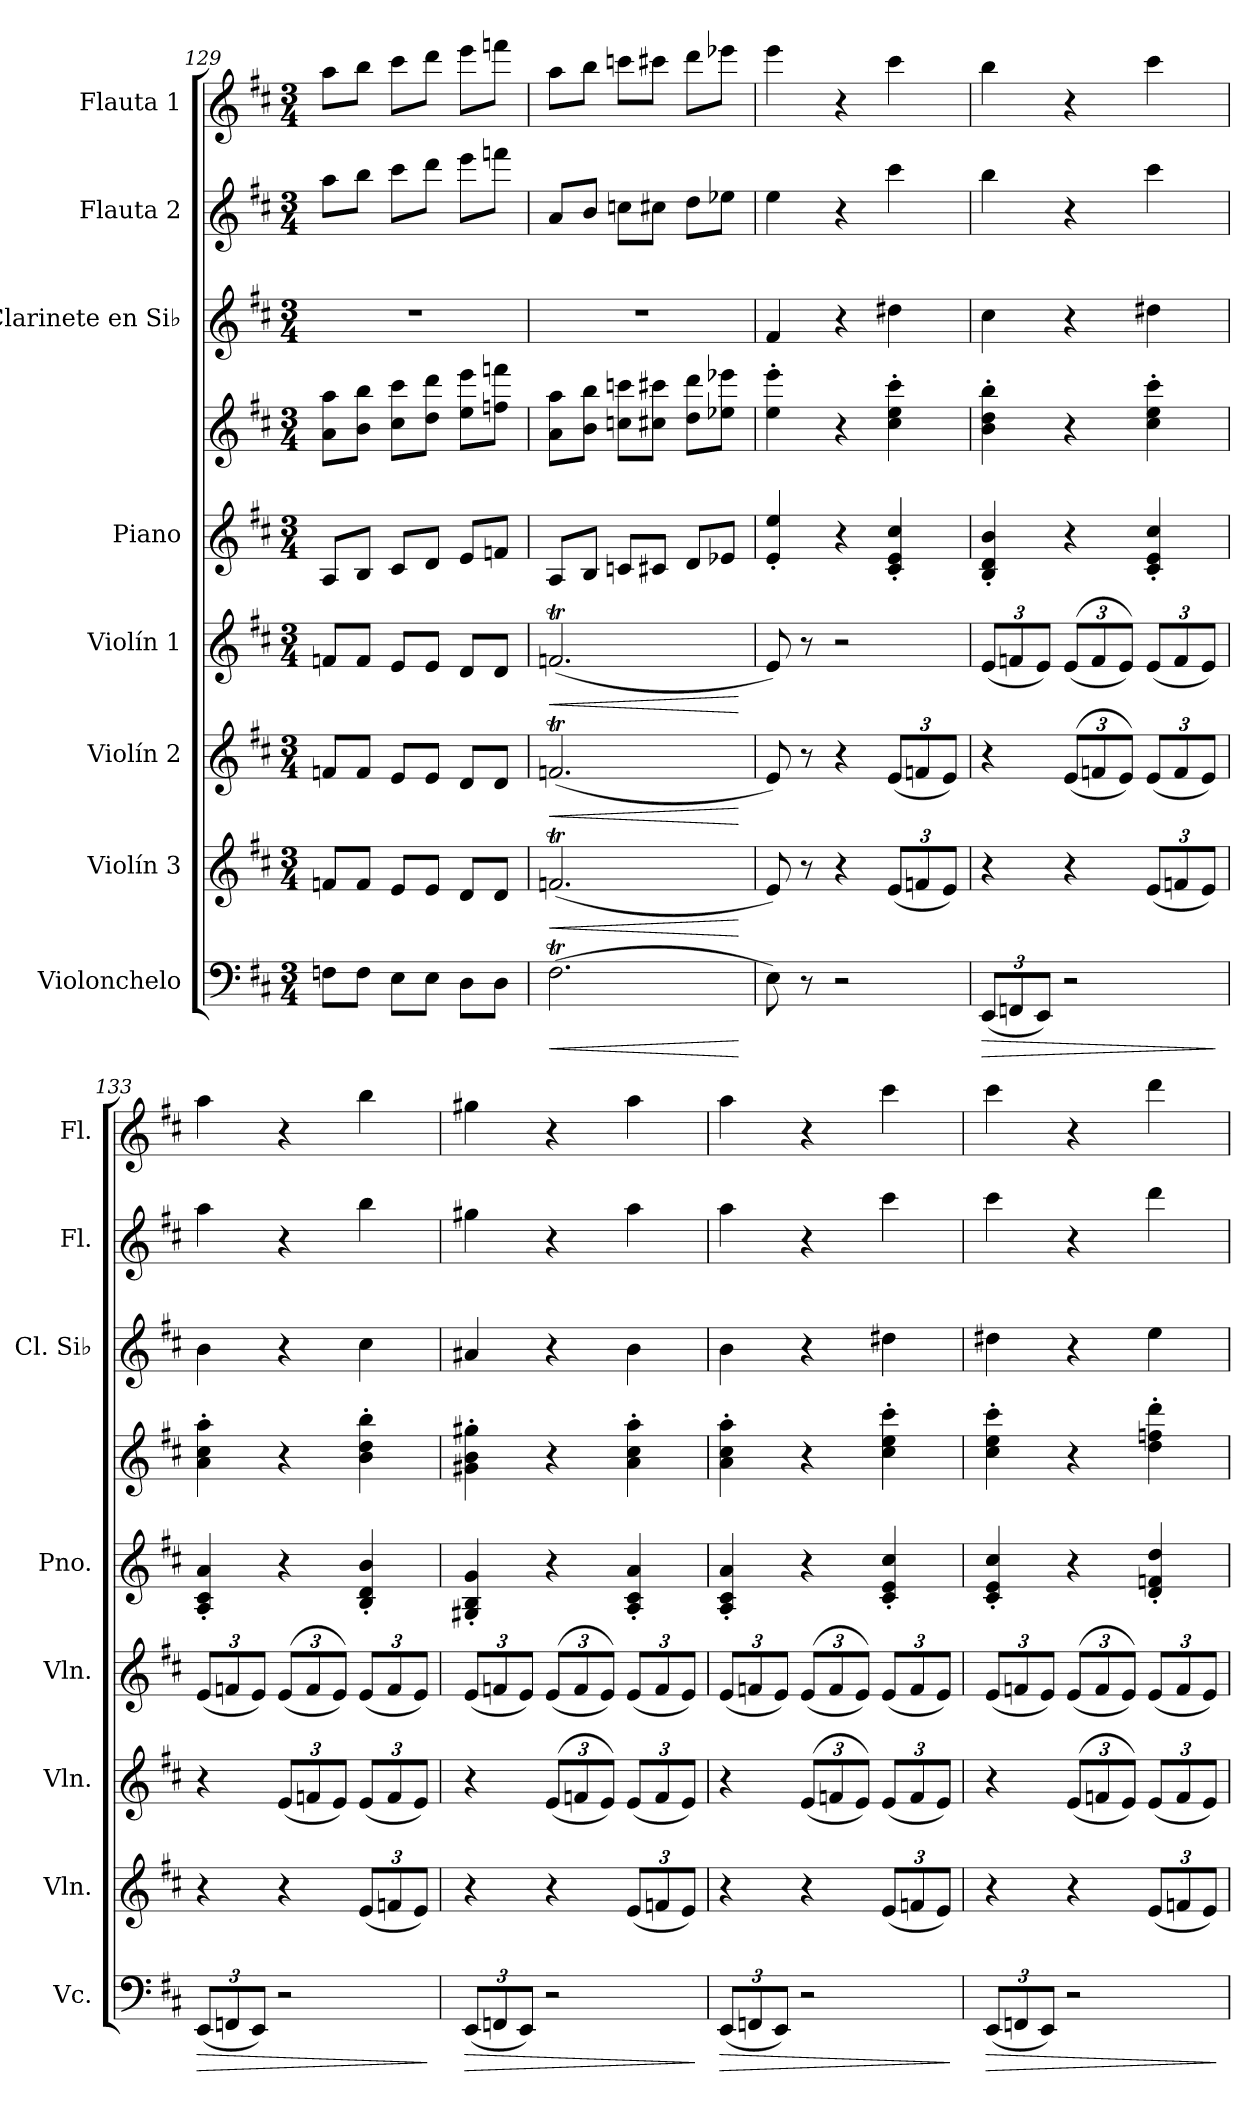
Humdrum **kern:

**kern	**dynam	**kern	**dynam	**kern	**dynam	**kern	**dynam	**kern	**kern	**kern	**kern	**kern
*part8	*part8	*part7	*part7	*part6	*part6	*part5	*part5	*part4	*part4	*part3	*part2	*part1
*staff9	*staff9	*staff8	*staff8	*staff7	*staff7	*staff6	*staff6	*staff5	*staff4	*staff3	*staff2	*staff1
*I"Violonchelo	*	*I"Violín 3	*	*I"Violín 2	*	*I"Violín 1	*	*I"Piano	*	*I"Clarinete en Si♭	*I"Flauta 2	*I"Flauta 1
*I'Vc.	*	*I'Vln.	*	*I'Vln.	*	*I'Vln.	*	*I'Pno.	*	*I'Cl. Si♭	*I'Fl.	*I'Fl.
!!LO:PB:g=z
*clefF4	*	*clefG2	*	*clefG2	*	*clefG2	*	*clefG2	*clefG2	*clefG2	*clefG2	*clefG2
*	*	*	*	*	*	*	*	*	*	*ITrd1c2	*	*
*k[f#c#]	*	*k[f#c#]	*	*k[f#c#]	*	*k[f#c#]	*	*k[f#c#]	*k[f#c#]	*k[]	*k[f#c#]	*k[f#c#]
*M3/4	*	*M3/4	*	*M3/4	*	*M3/4	*	*M3/4	*M3/4	*M3/4	*M3/4	*M3/4
=129	=129	=129	=129	=129	=129	=129	=129	=129	=129	=129	=129	=129
8Fn\L	.	8fn/L	.	8fn/L	.	8fn/L	.	8A/L	8a\ 8aa\L	2.r	8aa\L	8aa\L
8F\J	.	8f/J	.	8f/J	.	8f/J	.	8B/J	8b\ 8bb\J	.	8bb\J	8bb\J
8E\L	.	8e/L	.	8e/L	.	8e/L	.	8c#/L	8cc#\ 8ccc#\L	.	8ccc#\L	8ccc#\L
8E\J	.	8e/J	.	8e/J	.	8e/J	.	8d/J	8dd\ 8ddd\J	.	8ddd\J	8ddd\J
8D\L	.	8d/L	.	8d/L	.	8d/L	.	8e/L	8ee\ 8eee\L	.	8eee\L	8eee\L
8D\J	.	8d/J	.	8d/J	.	8d/J	.	8fn/J	8ffn\ 8fffn\J	.	8fffn\J	8fffn\J
=130	=130	=130	=130	=130	=130	=130	=130	=130	=130	=130	=130	=130
!	!LO:HP:b	!	!LO:HP:b	!	!LO:HP:b	!	!LO:HP:b	!	!	!	!	!
(>2.F#t\	<	(<2.fnT/	<	(<2.fnT/	<	(<2.fnT/	<	8A/L	8a\ 8aa\L	2.r	8a/L	8aa\L
.	.	.	.	.	.	.	.	8B/J	8b\ 8bb\J	.	8b/J	8bb\J
.	.	.	.	.	.	.	.	8cn/L	8ccn\ 8cccn\L	.	8ccn\L	8cccn\L
.	.	.	.	.	.	.	.	8c#X/J	8cc#X\ 8ccc#X\J	.	8cc#X\J	8ccc#X\J
.	.	.	.	.	.	.	.	8d/L	8dd\ 8ddd\L	.	8dd\L	8ddd\L
.	.	.	.	.	.	.	.	8e-X/J	8ee-X\ 8eee-X\J	.	8ee-X\J	8eee-X\J
.	[	.	[	.	[	.	[	.	.	.	.	.
=131	=131	=131	=131	=131	=131	=131	=131	=131	=131	=131	=131	=131
8E\)	.	8e/)	.	8e/)	.	8e/)	.	4e/' 4ee/'	4ee\' 4eee\'	4e/	4ee\	4eee\
8r	.	8r	.	8r	.	8r	.	.	.	.	.	.
2r	.	4r	.	4r	.	2r	.	4r	4r	4r	4r	4r
*	*	*Xbrackettup	*	*Xbrackettup	*	*	*	*	*	*	*	*
.	.	(<12e/L	.	(<12e/L	.	.	.	4c#/' 4e/' 4cc#/'	4cc#\' 4ee\' 4ccc#\'	4cc#X\	4ccc#\	4ccc#\
.	.	12fn/	.	12fn/	.	.	.	.	.	.	.	.
.	.	12e/J)	.	12e/J)	.	.	.	.	.	.	.	.
=132	=132	=132	=132	=132	=132	=132	=132	=132	=132	=132	=132	=132
*Xbrackettup	*	*	*	*	*	*	*	*	*	*	*	*
!	!LO:HP:b	!	!	!	!	!	!	!	!	!	!	!
*	*	*	*	*	*	*Xbrackettup	*	*	*	*	*	*
(<12EE/L	>	4r	.	4r	.	(<12e/L	.	4B/' 4d/' 4b/'	4b\' 4dd\' 4bb\'	4b\	4bb\	4bb\
12FFn/	.	.	.	.	.	12fn/	.	.	.	.	.	.
12EE/J)	.	.	.	.	.	12e/J)	.	.	.	.	.	.
2r	.	4r	.	(<(<12e/L	.	(<(<12e/L	.	4r	4r	4r	4r	4r
.	.	.	.	12fn/	.	12f/	.	.	.	.	.	.
.	.	.	.	12e/J))	.	12e/J))	.	.	.	.	.	.
.	.	(<12e/L	.	(<12e/L	.	(<12e/L	.	4c#/' 4e/' 4cc#/'	4cc#\' 4ee\' 4ccc#\'	4cc#X\	4ccc#\	4ccc#\
.	.	12fn/	.	12f/	.	12f/	.	.	.	.	.	.
.	.	12e/J)	.	12e/J)	.	12e/J)	.	.	.	.	.	.
.	]	.	.	.	.	.	.	.	.	.	.	.
!!LO:PB:g=z
=133	=133	=133	=133	=133	=133	=133	=133	=133	=133	=133	=133	=133
!	!LO:HP:b	!	!	!	!	!	!	!	!	!	!	!
(<12EE/L	>	4r	.	4r	.	(<12e/L	.	4A/' 4c#/' 4a/'	4a\' 4cc#\' 4aa\'	4a\	4aa\	4aa\
12FFn/	.	.	.	.	.	12fn/	.	.	.	.	.	.
12EE/J)	.	.	.	.	.	12e/J)	.	.	.	.	.	.
2r	.	4r	.	(<12e/L	.	(<(<12e/L	.	4r	4r	4r	4r	4r
.	.	.	.	12fn/	.	12f/	.	.	.	.	.	.
.	.	.	.	12e/J)	.	12e/J))	.	.	.	.	.	.
.	.	(<12e/L	.	(<12e/L	.	(<12e/L	.	4B/' 4d/' 4b/'	4b\' 4dd\' 4bb\'	4b\	4bb\	4bb\
.	.	12fn/	.	12f/	.	12f/	.	.	.	.	.	.
.	.	12e/J)	.	12e/J)	.	12e/J)	.	.	.	.	.	.
.	]	.	.	.	.	.	.	.	.	.	.	.
=134	=134	=134	=134	=134	=134	=134	=134	=134	=134	=134	=134	=134
!	!LO:HP:b	!	!	!	!	!	!	!	!	!	!	!
(<12EE/L	>	4r	.	4r	.	(<12e/L	.	4G#X/' 4B/' 4g/'	4g#X\' 4b\' 4gg#X\'	4g#X/	4gg#X\	4gg#X\
12FFn/	.	.	.	.	.	12fn/	.	.	.	.	.	.
12EE/J)	.	.	.	.	.	12e/J)	.	.	.	.	.	.
2r	.	4r	.	(<(<12e/L	.	(<(<12e/L	.	4r	4r	4r	4r	4r
.	.	.	.	12fn/	.	12f/	.	.	.	.	.	.
.	.	.	.	12e/J))	.	12e/J))	.	.	.	.	.	.
.	.	(<12e/L	.	(<12e/L	.	(<12e/L	.	4A/' 4c#/' 4a/'	4a\' 4cc#\' 4aa\'	4a\	4aa\	4aa\
.	.	12fn/	.	12f/	.	12f/	.	.	.	.	.	.
.	.	12e/J)	.	12e/J)	.	12e/J)	.	.	.	.	.	.
.	]	.	.	.	.	.	.	.	.	.	.	.
=135	=135	=135	=135	=135	=135	=135	=135	=135	=135	=135	=135	=135
!	!LO:HP:b	!	!	!	!	!	!	!	!	!	!	!
(<12EE/L	>	4r	.	4r	.	(<12e/L	.	4A/' 4c#/' 4a/'	4a\' 4cc#\' 4aa\'	4a\	4aa\	4aa\
12FFn/	.	.	.	.	.	12fn/	.	.	.	.	.	.
12EE/J)	.	.	.	.	.	12e/J)	.	.	.	.	.	.
2r	.	4r	.	(<(<12e/L	.	(<(<12e/L	.	4r	4r	4r	4r	4r
.	.	.	.	12fn/	.	12f/	.	.	.	.	.	.
.	.	.	.	12e/J))	.	12e/J))	.	.	.	.	.	.
.	.	(<12e/L	.	(<12e/L	.	(<12e/L	.	4c#/' 4e/' 4cc#/'	4cc#\' 4ee\' 4ccc#\'	4cc#X\	4ccc#\	4ccc#\
.	.	12fn/	.	12f/	.	12f/	.	.	.	.	.	.
.	.	12e/J)	.	12e/J)	.	12e/J)	.	.	.	.	.	.
.	]	.	.	.	.	.	.	.	.	.	.	.
!!LO:PB:g=z
=136	=136	=136	=136	=136	=136	=136	=136	=136	=136	=136	=136	=136
!	!LO:HP:b	!	!	!	!	!	!	!	!	!	!	!
(<12EE/L	>	4r	.	4r	.	(<12e/L	.	4c#/' 4e/' 4cc#/'	4cc#\' 4ee\' 4ccc#\'	4cc#X\	4ccc#\	4ccc#\
12FFn/	.	.	.	.	.	12fn/	.	.	.	.	.	.
12EE/J)	.	.	.	.	.	12e/J)	.	.	.	.	.	.
2r	.	4r	.	(<(<12e/L	.	(<(<12e/L	.	4r	4r	4r	4r	4r
.	.	.	.	12fn/	.	12f/	.	.	.	.	.	.
.	.	.	.	12e/J))	.	12e/J))	.	.	.	.	.	.
.	.	(<12e/L	.	(<12e/L	.	(<12e/L	.	4d/' 4fn/' 4dd/'	4dd\' 4ffn\' 4ddd\'	4dd\	4ddd\	4ddd\
.	.	12fn/	.	12f/	.	12f/	.	.	.	.	.	.
.	.	12e/J)	.	12e/J)	.	12e/J)	.	.	.	.	.	.
.	]	.	.	.	.	.	.	.	.	.	.	.
=	=	=	=	=	=	=	=	=	=	=	=	=
*-	*-	*-	*-	*-	*-	*-	*-	*-	*-	*-	*-	*-
